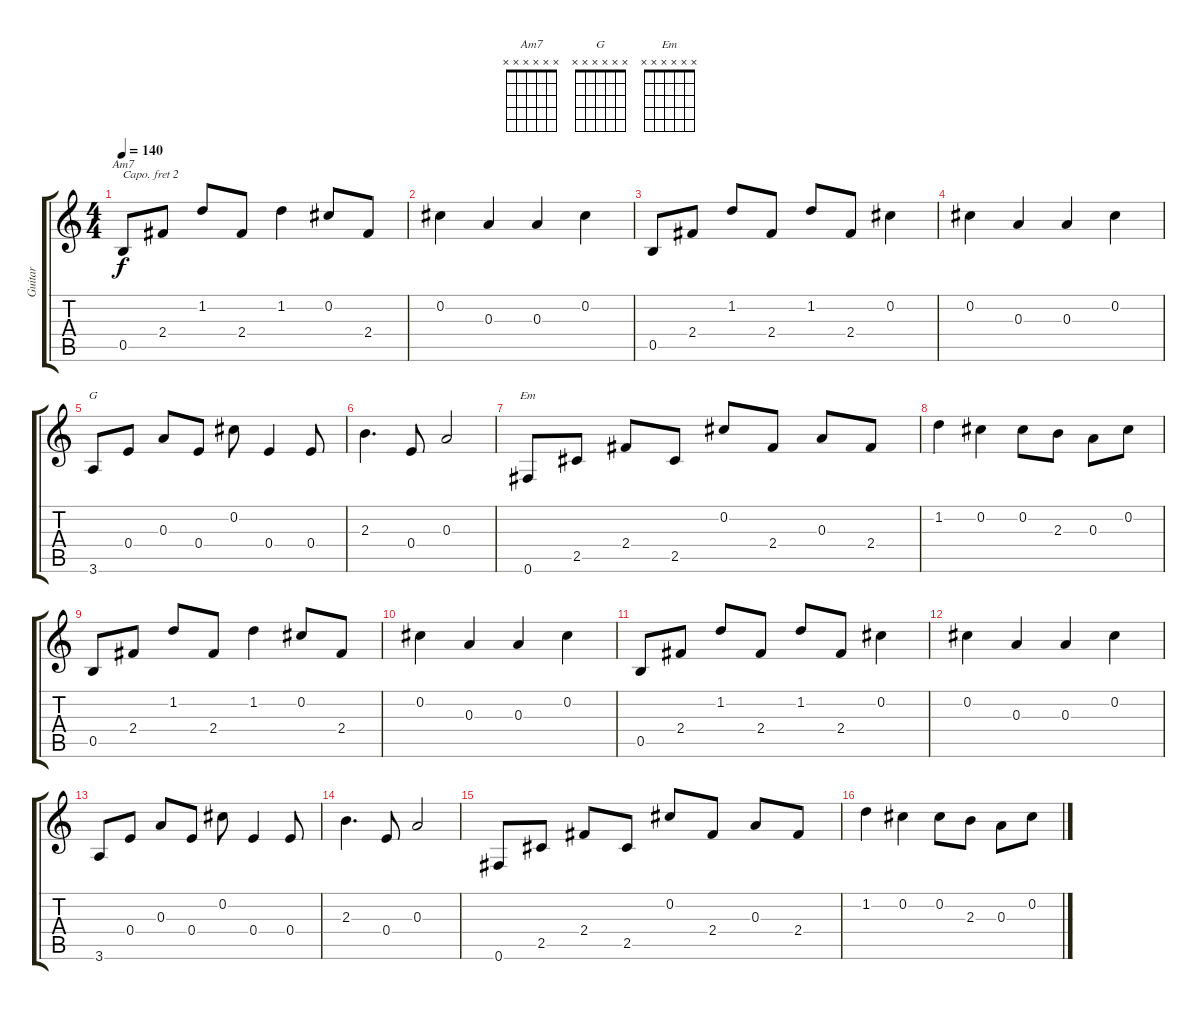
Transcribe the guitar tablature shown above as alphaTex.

\track ("Guitar" "Guitar") {instrument acousticguitarnylon}
\staff {score tabs}
\capo 2
\tuning (E4 B3 G3 D3 A2 E2) {hide}
\chord ("Am7" x x x x x x)
\chord ("G" x x x x x x)
\chord ("Em" x x x x x x)
\ts (4 4)
\tempo 140
\clef g2
\ks c
0.5.8{ch "Am7" dy f} 2.4.8 1.2.8 2.4.8 1.2.4 0.2.8 2.4.8 |
0.2.4 0.3.4 0.3.4 0.2.4 |
0.5.8 2.4.8 1.2.8 2.4.8 1.2.8 2.4.8 0.2.4 |
0.2.4 0.3.4 0.3.4 0.2.4 |
3.6.8{ch "G"} 0.4.8 0.3.8 0.4.8 0.2.8 0.4.4 0.4.8 |
2.3.4{d} 0.4.8 0.3.2 |
0.6.8{ch "Em"} 2.5.8 2.4.8 2.5.8 0.2.8 2.4.8 0.3.8 2.4.8 |
1.2.4 0.2.4 0.2.8 2.3.8 0.3.8 0.2.8 |
0.5.8 2.4.8 1.2.8 2.4.8 1.2.4 0.2.8 2.4.8 |
0.2.4 0.3.4 0.3.4 0.2.4 |
0.5.8 2.4.8 1.2.8 2.4.8 1.2.8 2.4.8 0.2.4 |
0.2.4 0.3.4 0.3.4 0.2.4 |
3.6.8 0.4.8 0.3.8 0.4.8 0.2.8 0.4.4 0.4.8 |
2.3.4{d} 0.4.8 0.3.2 |
0.6.8 2.5.8 2.4.8 2.5.8 0.2.8 2.4.8 0.3.8 2.4.8 |
1.2.4 0.2.4 0.2.8 2.3.8 0.3.8 0.2.8
